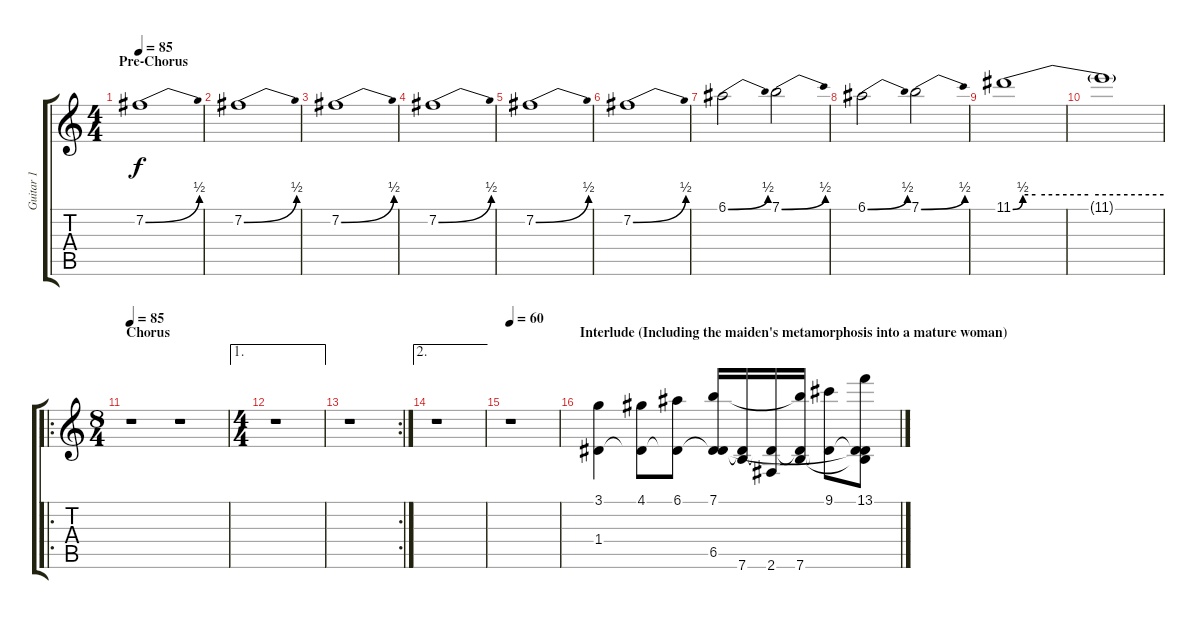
\track ("Guitar 1" "Guitar 1") {instrument overdrivenguitar}
\staff {score tabs}
\tuning (E4 B3 G3 D3 A2 E2) {hide}
\ts (4 4)
\section ("" "Pre-Chorus")
\tempo 85
\clef g2
\ks c
7.2{be (bend 0 0 60 2)}.1{dy f} |
7.2{be (bend 0 0 60 2)}.1 |
7.2{be (bend 0 0 60 2)}.1 |
7.2{be (bend 0 0 60 2)}.1 |
7.2{be (bend 0 0 60 2)}.1 |
7.2{be (bend 0 0 60 2)}.1 |
6.1{be (bend 0 0 60 2)}.2 7.1{be (bend 0 0 60 2)}.2 |
6.1{be (bend 0 0 60 2)}.2 7.1{be (bend 0 0 60 2)}.2 |
11.1{be (custom 0 0 4 2 9 2 30 2 60 2)}.1 |
11.1{t}.1 |
\ro
\ts (8 4)
\section ("" "Chorus")
\tempo 85
r.1 r.1 |
\ae 1
\ts (4 4)
r.1 |
\rc 2
r.1 |
\ae 2
r.1 |
\tempo 60
r.1 |
\section ("" "Interlude (Including the maiden's metamorphosis into a mature woman)")
(3.1 1.4).4{volume 12 instrument acousticguitarsteel} (4.1 1.4{t}).8 (6.1 1.4{t}).8 (7.1 1.4{t} 6.5).16 (1.4{t} 7.6).16 (1.4{t} 2.6).16 (7.1{t} 1.4{t} 7.6).16 (9.1 1.4{t}).8 (13.1 1.4{t} 6.5{t} 7.6{t}).8
